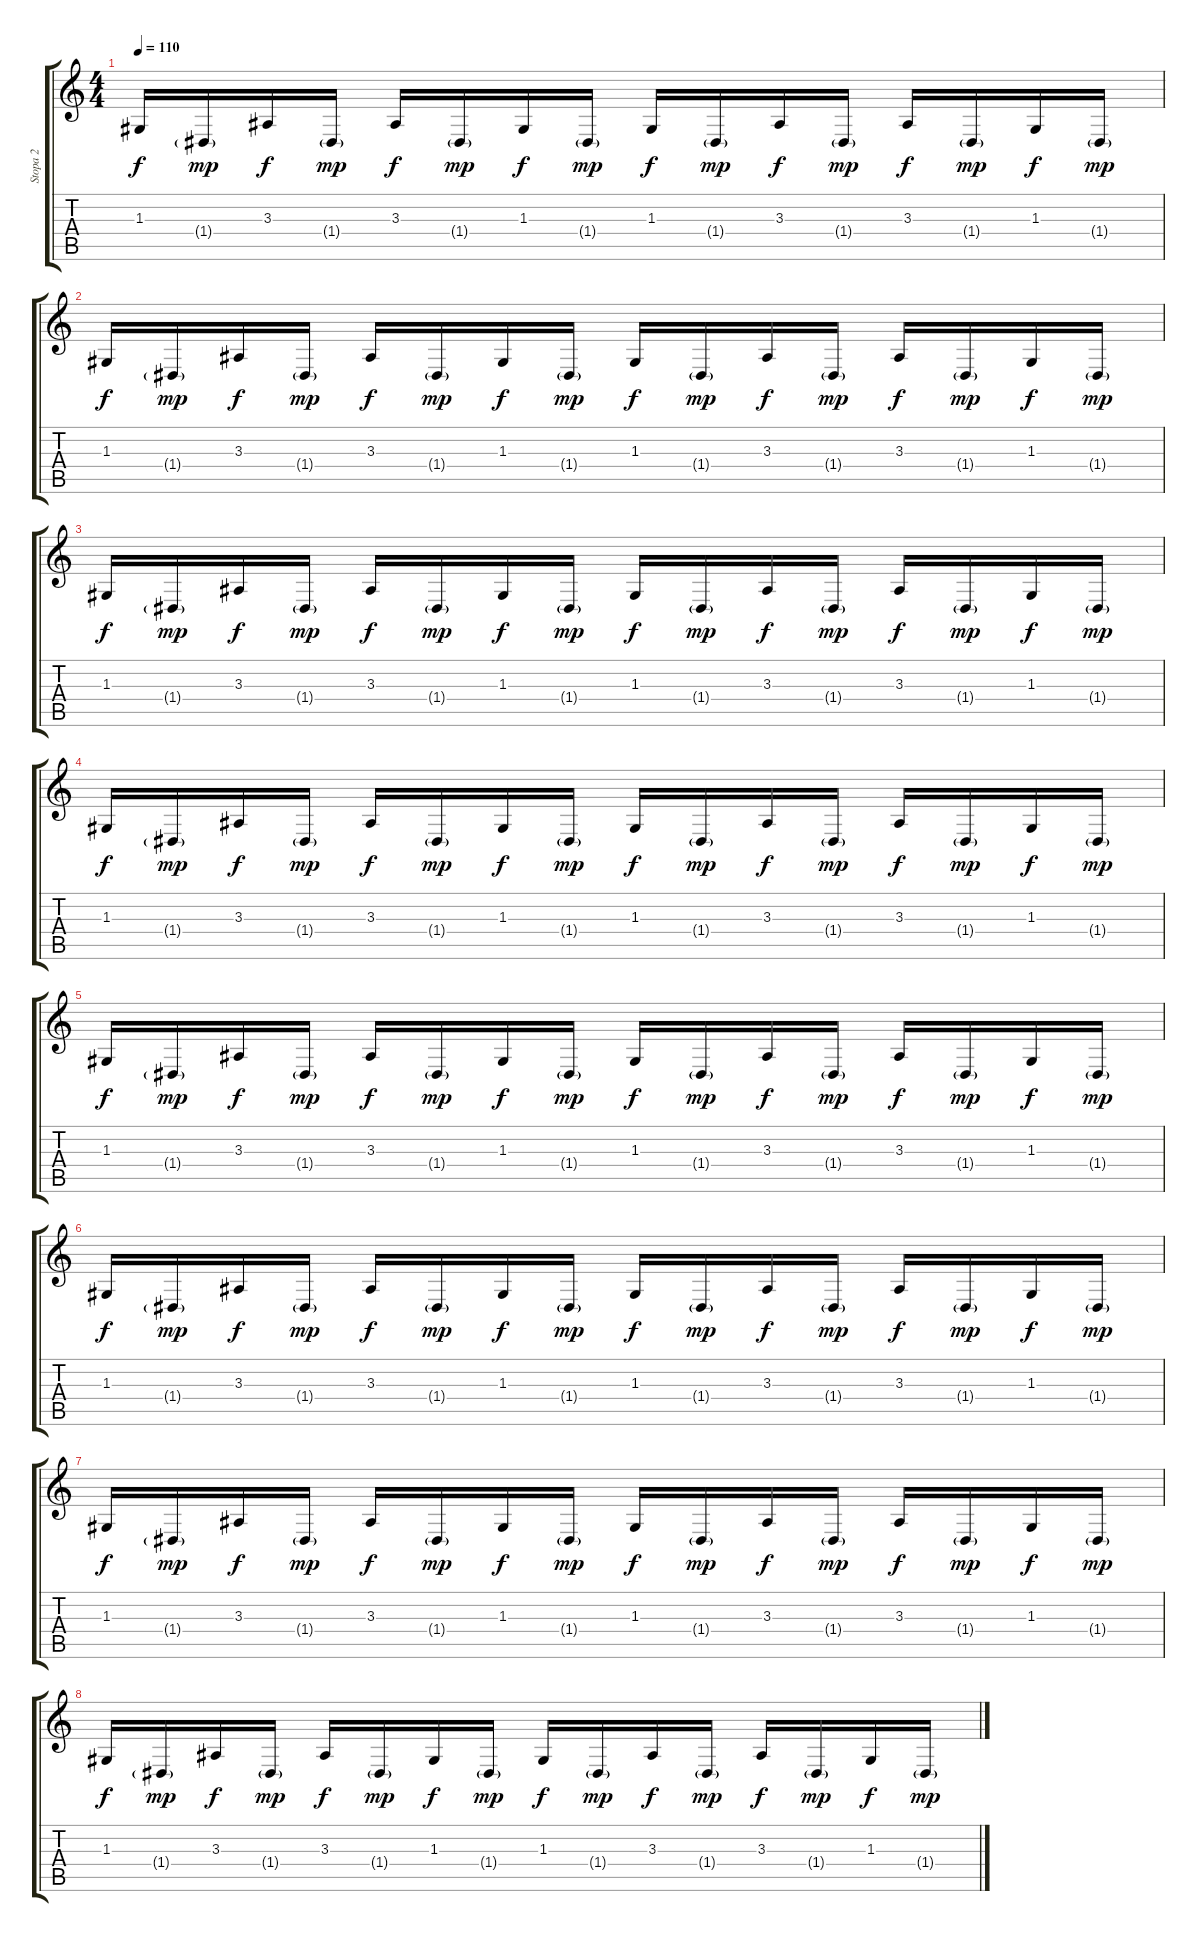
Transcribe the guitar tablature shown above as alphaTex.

\track ("Stopa 2" "Stopa 2") {instrument stringensemble1}
\staff {score tabs}
\tuning (E4 B3 G3 D3 A2 E2) {hide}
\ts (4 4)
\tempo 110
\clef g2
\ks c
1.3.16{dy f} 1.4{g}.16{dy mp} 3.3.16{dy f} 1.4{g}.16{dy mp} 3.3.16{dy f} 1.4{g}.16{dy mp} 1.3.16{dy f} 1.4{g}.16{dy mp} 1.3.16{dy f} 1.4{g}.16{dy mp} 3.3.16{dy f} 1.4{g}.16{dy mp} 3.3.16{dy f} 1.4{g}.16{dy mp} 1.3.16{dy f} 1.4{g}.16{dy mp} |
1.3.16{dy f} 1.4{g}.16{dy mp} 3.3.16{dy f} 1.4{g}.16{dy mp} 3.3.16{dy f} 1.4{g}.16{dy mp} 1.3.16{dy f} 1.4{g}.16{dy mp} 1.3.16{dy f} 1.4{g}.16{dy mp} 3.3.16{dy f} 1.4{g}.16{dy mp} 3.3.16{dy f} 1.4{g}.16{dy mp} 1.3.16{dy f} 1.4{g}.16{dy mp} |
1.3.16{dy f} 1.4{g}.16{dy mp} 3.3.16{dy f} 1.4{g}.16{dy mp} 3.3.16{dy f} 1.4{g}.16{dy mp} 1.3.16{dy f} 1.4{g}.16{dy mp} 1.3.16{dy f} 1.4{g}.16{dy mp} 3.3.16{dy f} 1.4{g}.16{dy mp} 3.3.16{dy f} 1.4{g}.16{dy mp} 1.3.16{dy f} 1.4{g}.16{dy mp} |
1.3.16{dy f} 1.4{g}.16{dy mp} 3.3.16{dy f} 1.4{g}.16{dy mp} 3.3.16{dy f} 1.4{g}.16{dy mp} 1.3.16{dy f} 1.4{g}.16{dy mp} 1.3.16{dy f} 1.4{g}.16{dy mp} 3.3.16{dy f} 1.4{g}.16{dy mp} 3.3.16{dy f} 1.4{g}.16{dy mp} 1.3.16{dy f} 1.4{g}.16{dy mp} |
1.3.16{dy f} 1.4{g}.16{dy mp} 3.3.16{dy f} 1.4{g}.16{dy mp} 3.3.16{dy f} 1.4{g}.16{dy mp} 1.3.16{dy f} 1.4{g}.16{dy mp} 1.3.16{dy f} 1.4{g}.16{dy mp} 3.3.16{dy f} 1.4{g}.16{dy mp} 3.3.16{dy f} 1.4{g}.16{dy mp} 1.3.16{dy f} 1.4{g}.16{dy mp} |
1.3.16{dy f} 1.4{g}.16{dy mp} 3.3.16{dy f} 1.4{g}.16{dy mp} 3.3.16{dy f} 1.4{g}.16{dy mp} 1.3.16{dy f} 1.4{g}.16{dy mp} 1.3.16{dy f} 1.4{g}.16{dy mp} 3.3.16{dy f} 1.4{g}.16{dy mp} 3.3.16{dy f} 1.4{g}.16{dy mp} 1.3.16{dy f} 1.4{g}.16{dy mp} |
1.3.16{dy f} 1.4{g}.16{dy mp} 3.3.16{dy f} 1.4{g}.16{dy mp} 3.3.16{dy f} 1.4{g}.16{dy mp} 1.3.16{dy f} 1.4{g}.16{dy mp} 1.3.16{dy f} 1.4{g}.16{dy mp} 3.3.16{dy f} 1.4{g}.16{dy mp} 3.3.16{dy f} 1.4{g}.16{dy mp} 1.3.16{dy f} 1.4{g}.16{dy mp} |
1.3.16{dy f} 1.4{g}.16{dy mp} 3.3.16{dy f} 1.4{g}.16{dy mp} 3.3.16{dy f} 1.4{g}.16{dy mp} 1.3.16{dy f} 1.4{g}.16{dy mp} 1.3.16{dy f} 1.4{g}.16{dy mp} 3.3.16{dy f} 1.4{g}.16{dy mp} 3.3.16{dy f} 1.4{g}.16{dy mp} 1.3.16{dy f} 1.4{g}.16{dy mp}
